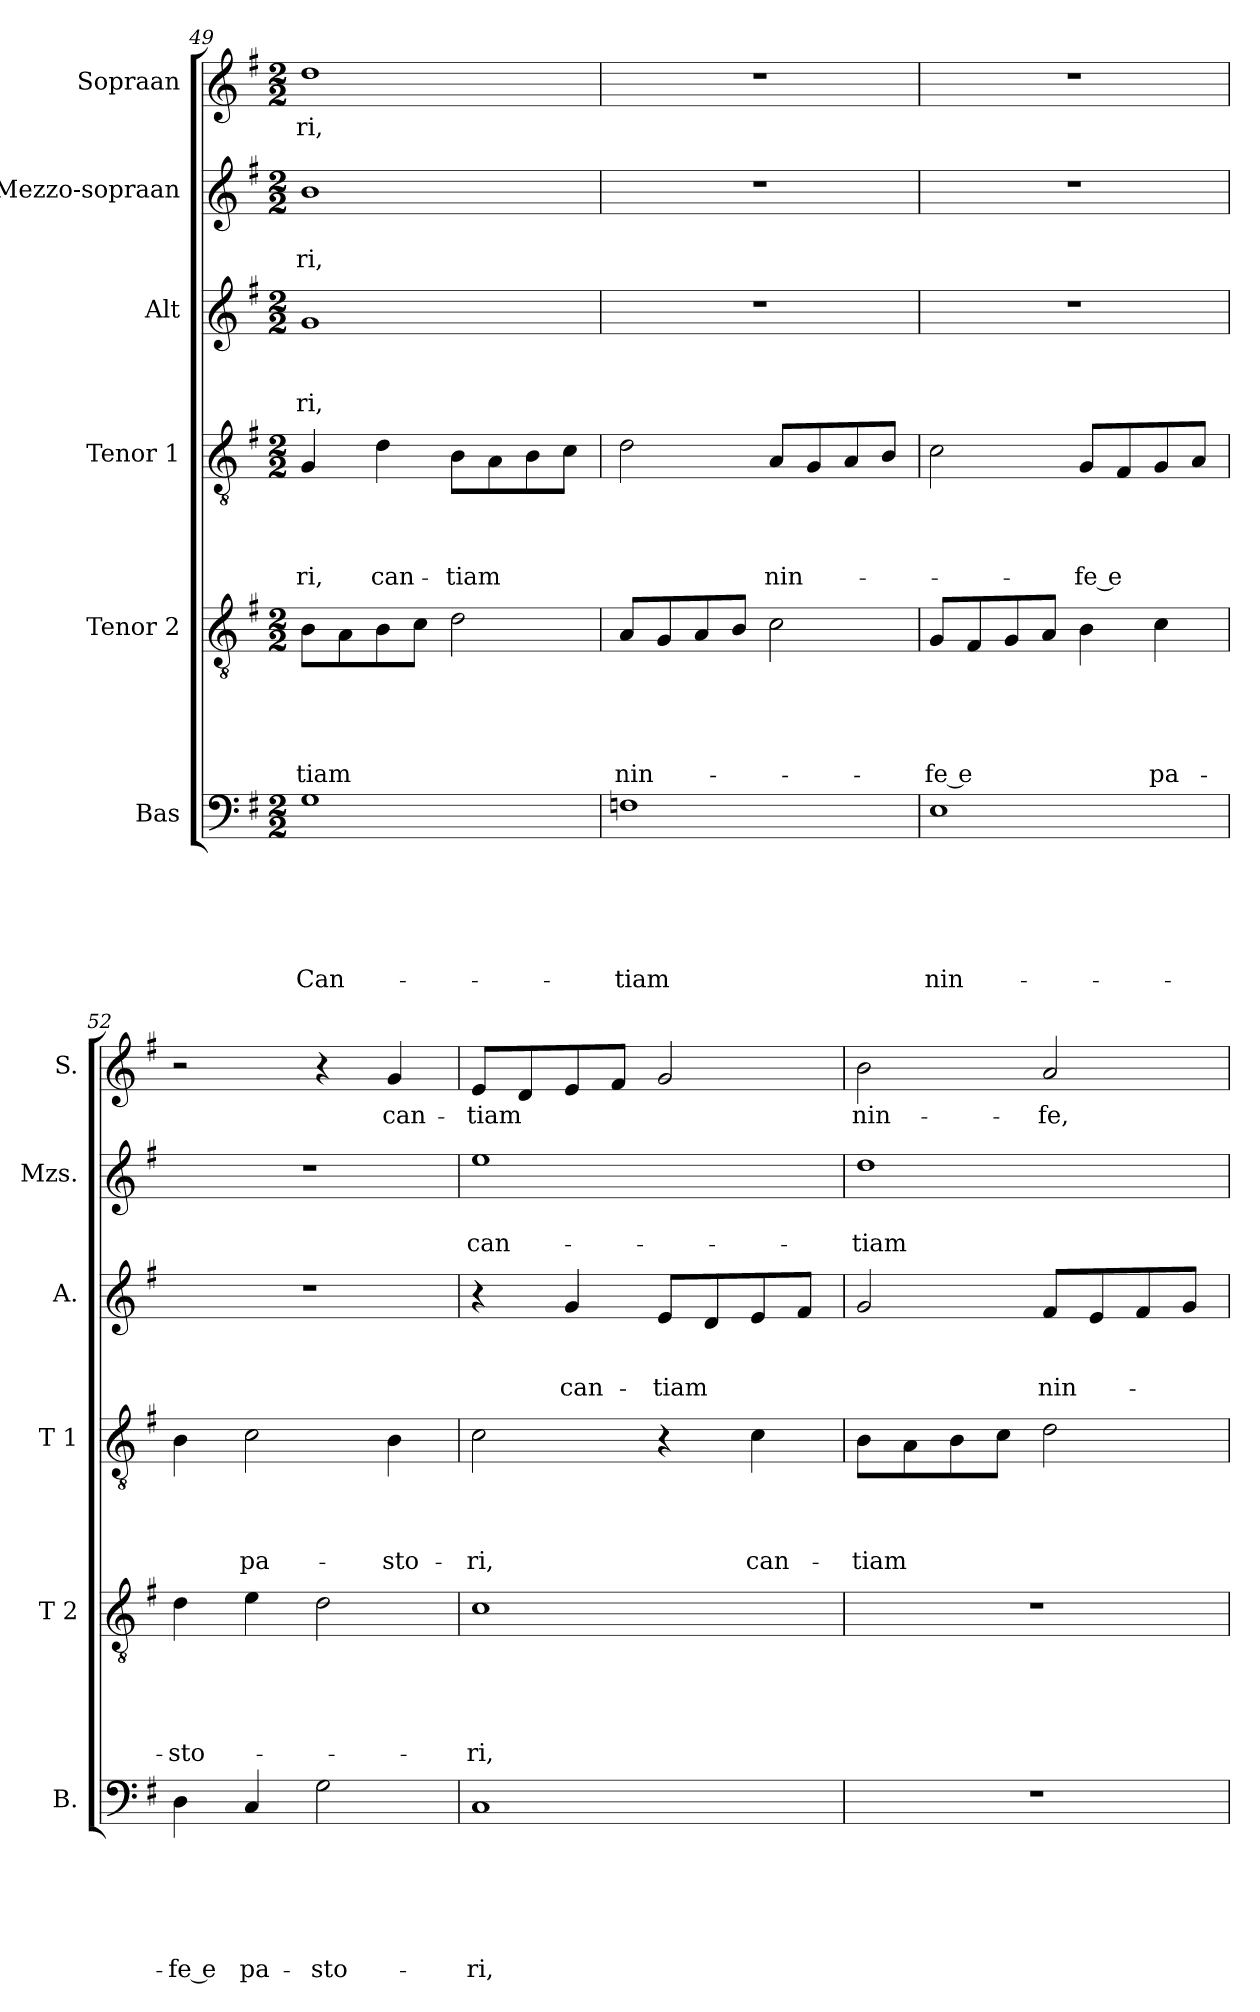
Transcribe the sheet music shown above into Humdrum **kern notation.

**kern	**text	**text	**text	**text	**text	**text	**kern	**text	**text	**text	**text	**text	**kern	**text	**text	**text	**text	**kern	**text	**text	**text	**kern	**text	**text	**kern	**text
*part6	*part6	*part6	*part6	*part6	*part6	*part6	*part5	*part5	*part5	*part5	*part5	*part5	*part4	*part4	*part4	*part4	*part4	*part3	*part3	*part3	*part3	*part2	*part2	*part2	*part1	*part1
*staff6	*staff6	*staff6	*staff6	*staff6	*staff6	*staff6	*staff5	*staff5	*staff5	*staff5	*staff5	*staff5	*staff4	*staff4	*staff4	*staff4	*staff4	*staff3	*staff3	*staff3	*staff3	*staff2	*staff2	*staff2	*staff1	*staff1
*I"Bas	*	*	*	*	*	*	*I"Tenor 2	*	*	*	*	*	*I"Tenor 1	*	*	*	*	*I"Alt	*	*	*	*I"Mezzo-sopraan	*	*	*I"Sopraan	*
*I'B.	*	*	*	*	*	*	*I'T 2	*	*	*	*	*	*I'T 1	*	*	*	*	*I'A.	*	*	*	*I'Mzs.	*	*	*I'S.	*
*clefF4	*	*	*	*	*	*	*clefGv2	*	*	*	*	*	*clefGv2	*	*	*	*	*clefG2	*	*	*	*clefG2	*	*	*clefG2	*
*k[f#]	*	*	*	*	*	*	*k[f#]	*	*	*	*	*	*k[f#]	*	*	*	*	*k[f#]	*	*	*	*k[f#]	*	*	*k[f#]	*
*G:	*	*	*	*	*	*	*G:	*	*	*	*	*	*G:	*	*	*	*	*G:	*	*	*	*G:	*	*	*G:	*
*M2/2	*	*	*	*	*	*	*M2/2	*	*	*	*	*	*M2/2	*	*	*	*	*M2/2	*	*	*	*M2/2	*	*	*M2/2	*
=49	=49	=49	=49	=49	=49	=49	=49	=49	=49	=49	=49	=49	=49	=49	=49	=49	=49	=49	=49	=49	=49	=49	=49	=49	=49	=49
!	!	!	!	!	!	!LO:LY:b	!	!	!	!	!	!LO:LY:b	!	!	!	!	!LO:LY:b	!	!	!	!LO:LY:b	!	!	!LO:LY:b	!	!LO:LY:b
1G	.	.	.	.	.	Can-	8B\L	.	.	.	.	-tiam	4G/	.	.	.	-ri,	1g	.	.	-ri,	1b	.	-ri,	1dd	-ri,
.	.	.	.	.	.	.	8A\	.	.	.	.	.	.	.	.	.	.	.	.	.	.	.	.	.	.	.
!	!	!	!	!	!	!	!	!	!	!	!	!	!	!	!	!	!LO:LY:b	!	!	!	!	!	!	!	!	!
.	.	.	.	.	.	.	8B\	.	.	.	.	.	4d\	.	.	.	can-	.	.	.	.	.	.	.	.	.
.	.	.	.	.	.	.	8c\J	.	.	.	.	.	.	.	.	.	.	.	.	.	.	.	.	.	.	.
!	!	!	!	!	!	!	!	!	!	!	!	!	!	!	!	!	!LO:LY:b	!	!	!	!	!	!	!	!	!
.	.	.	.	.	.	.	2d\	.	.	.	.	.	8B\L	.	.	.	-tiam	.	.	.	.	.	.	.	.	.
.	.	.	.	.	.	.	.	.	.	.	.	.	8A\	.	.	.	.	.	.	.	.	.	.	.	.	.
.	.	.	.	.	.	.	.	.	.	.	.	.	8B\	.	.	.	.	.	.	.	.	.	.	.	.	.
.	.	.	.	.	.	.	.	.	.	.	.	.	8c\J	.	.	.	.	.	.	.	.	.	.	.	.	.
=50	=50	=50	=50	=50	=50	=50	=50	=50	=50	=50	=50	=50	=50	=50	=50	=50	=50	=50	=50	=50	=50	=50	=50	=50	=50	=50
!	!	!	!	!	!	!LO:LY:b	!	!	!	!	!	!LO:LY:b	!	!	!	!	!	!	!	!	!	!	!	!	!	!
1Fn	.	.	.	.	.	-tiam	8A/L	.	.	.	.	nin-	2d\	.	.	.	.	1r	.	.	.	1r	.	.	1r	.
.	.	.	.	.	.	.	8G/	.	.	.	.	.	.	.	.	.	.	.	.	.	.	.	.	.	.	.
.	.	.	.	.	.	.	8A/	.	.	.	.	.	.	.	.	.	.	.	.	.	.	.	.	.	.	.
.	.	.	.	.	.	.	8B/J	.	.	.	.	.	.	.	.	.	.	.	.	.	.	.	.	.	.	.
!	!	!	!	!	!	!	!	!	!	!	!	!	!	!	!	!	!LO:LY:b	!	!	!	!	!	!	!	!	!
.	.	.	.	.	.	.	2c\	.	.	.	.	.	8A/L	.	.	.	nin-	.	.	.	.	.	.	.	.	.
.	.	.	.	.	.	.	.	.	.	.	.	.	8G/	.	.	.	.	.	.	.	.	.	.	.	.	.
.	.	.	.	.	.	.	.	.	.	.	.	.	8A/	.	.	.	.	.	.	.	.	.	.	.	.	.
.	.	.	.	.	.	.	.	.	.	.	.	.	8B/J	.	.	.	.	.	.	.	.	.	.	.	.	.
!!LO:LB:g=z
=51	=51	=51	=51	=51	=51	=51	=51	=51	=51	=51	=51	=51	=51	=51	=51	=51	=51	=51	=51	=51	=51	=51	=51	=51	=51	=51
!	!	!	!	!	!	!LO:LY:b	!	!	!	!	!	!LO:LY:b	!	!	!	!	!	!	!	!	!	!	!	!	!	!
1E	.	.	.	.	.	nin-	8G/L	.	.	.	.	-fe e	2c\	.	.	.	.	1r	.	.	.	1r	.	.	1r	.
.	.	.	.	.	.	.	8F#/	.	.	.	.	.	.	.	.	.	.	.	.	.	.	.	.	.	.	.
.	.	.	.	.	.	.	8G/	.	.	.	.	.	.	.	.	.	.	.	.	.	.	.	.	.	.	.
.	.	.	.	.	.	.	8A/J	.	.	.	.	.	.	.	.	.	.	.	.	.	.	.	.	.	.	.
!	!	!	!	!	!	!	!	!	!	!	!	!	!	!	!	!	!LO:LY:b	!	!	!	!	!	!	!	!	!
.	.	.	.	.	.	.	4B\	.	.	.	.	.	8G/L	.	.	.	-fe e	.	.	.	.	.	.	.	.	.
.	.	.	.	.	.	.	.	.	.	.	.	.	8F#/	.	.	.	.	.	.	.	.	.	.	.	.	.
!	!	!	!	!	!	!	!	!	!	!	!	!LO:LY:b	!	!	!	!	!	!	!	!	!	!	!	!	!	!
.	.	.	.	.	.	.	4c\	.	.	.	.	pa-	8G/	.	.	.	.	.	.	.	.	.	.	.	.	.
.	.	.	.	.	.	.	.	.	.	.	.	.	8A/J	.	.	.	.	.	.	.	.	.	.	.	.	.
=52	=52	=52	=52	=52	=52	=52	=52	=52	=52	=52	=52	=52	=52	=52	=52	=52	=52	=52	=52	=52	=52	=52	=52	=52	=52	=52
!	!	!	!	!	!	!LO:LY:b	!	!	!	!	!	!LO:LY:b	!	!	!	!	!	!	!	!	!	!	!	!	!	!
4D\	.	.	.	.	.	-fe e	4d\	.	.	.	.	-sto-	4B\	.	.	.	.	1r	.	.	.	1r	.	.	2r	.
!	!	!	!	!	!	!LO:LY:b	!	!	!	!	!	!	!	!	!	!	!LO:LY:b	!	!	!	!	!	!	!	!	!
4C/	.	.	.	.	.	pa-	4e\	.	.	.	.	.	2c\	.	.	.	pa-	.	.	.	.	.	.	.	.	.
!	!	!	!	!	!	!LO:LY:b	!	!	!	!	!	!	!	!	!	!	!	!	!	!	!	!	!	!	!	!
2G\	.	.	.	.	.	-sto-	2d\	.	.	.	.	.	.	.	.	.	.	.	.	.	.	.	.	.	4r	.
!	!	!	!	!	!	!	!	!	!	!	!	!	!	!	!	!	!LO:LY:b	!	!	!	!	!	!	!	!	!LO:LY:b
.	.	.	.	.	.	.	.	.	.	.	.	.	4B\	.	.	.	-sto-	.	.	.	.	.	.	.	4g/	can-
=53	=53	=53	=53	=53	=53	=53	=53	=53	=53	=53	=53	=53	=53	=53	=53	=53	=53	=53	=53	=53	=53	=53	=53	=53	=53	=53
!	!	!	!	!	!	!LO:LY:b	!	!	!	!	!	!LO:LY:b	!	!	!	!	!LO:LY:b	!	!	!	!	!	!	!LO:LY:b	!	!LO:LY:b
1C	.	.	.	.	.	-ri,	1c	.	.	.	.	-ri,	2c\	.	.	.	-ri,	4r	.	.	.	1ee	.	can-	8e/L	-tiam
.	.	.	.	.	.	.	.	.	.	.	.	.	.	.	.	.	.	.	.	.	.	.	.	.	8d/	.
!	!	!	!	!	!	!	!	!	!	!	!	!	!	!	!	!	!	!	!	!	!LO:LY:b	!	!	!	!	!
.	.	.	.	.	.	.	.	.	.	.	.	.	.	.	.	.	.	4g/	.	.	can-	.	.	.	8e/	.
.	.	.	.	.	.	.	.	.	.	.	.	.	.	.	.	.	.	.	.	.	.	.	.	.	8f#/J	.
!	!	!	!	!	!	!	!	!	!	!	!	!	!	!	!	!	!	!	!	!	!LO:LY:b	!	!	!	!	!
.	.	.	.	.	.	.	.	.	.	.	.	.	4r	.	.	.	.	8e/L	.	.	-tiam	.	.	.	2g/	.
.	.	.	.	.	.	.	.	.	.	.	.	.	.	.	.	.	.	8d/	.	.	.	.	.	.	.	.
!	!	!	!	!	!	!	!	!	!	!	!	!	!	!	!	!	!LO:LY:b	!	!	!	!	!	!	!	!	!
.	.	.	.	.	.	.	.	.	.	.	.	.	4c\	.	.	.	can-	8e/	.	.	.	.	.	.	.	.
.	.	.	.	.	.	.	.	.	.	.	.	.	.	.	.	.	.	8f#/J	.	.	.	.	.	.	.	.
=54	=54	=54	=54	=54	=54	=54	=54	=54	=54	=54	=54	=54	=54	=54	=54	=54	=54	=54	=54	=54	=54	=54	=54	=54	=54	=54
!	!	!	!	!	!	!	!	!	!	!	!	!	!	!	!	!	!LO:LY:b	!	!	!	!	!	!	!LO:LY:b	!	!LO:LY:b
1r	.	.	.	.	.	.	1r	.	.	.	.	.	8B\L	.	.	.	-tiam	2g/	.	.	.	1dd	.	-tiam	2b\	nin-
.	.	.	.	.	.	.	.	.	.	.	.	.	8A\	.	.	.	.	.	.	.	.	.	.	.	.	.
.	.	.	.	.	.	.	.	.	.	.	.	.	8B\	.	.	.	.	.	.	.	.	.	.	.	.	.
.	.	.	.	.	.	.	.	.	.	.	.	.	8c\J	.	.	.	.	.	.	.	.	.	.	.	.	.
!	!	!	!	!	!	!	!	!	!	!	!	!	!	!	!	!	!	!	!	!	!LO:LY:b	!	!	!	!	!LO:LY:b
.	.	.	.	.	.	.	.	.	.	.	.	.	2d\	.	.	.	.	8f#/L	.	.	nin-	.	.	.	2a/	-fe,
.	.	.	.	.	.	.	.	.	.	.	.	.	.	.	.	.	.	8e/	.	.	.	.	.	.	.	.
.	.	.	.	.	.	.	.	.	.	.	.	.	.	.	.	.	.	8f#/	.	.	.	.	.	.	.	.
.	.	.	.	.	.	.	.	.	.	.	.	.	.	.	.	.	.	8g/J	.	.	.	.	.	.	.	.
=	=	=	=	=	=	=	=	=	=	=	=	=	=	=	=	=	=	=	=	=	=	=	=	=	=	=
*-	*-	*-	*-	*-	*-	*-	*-	*-	*-	*-	*-	*-	*-	*-	*-	*-	*-	*-	*-	*-	*-	*-	*-	*-	*-	*-
